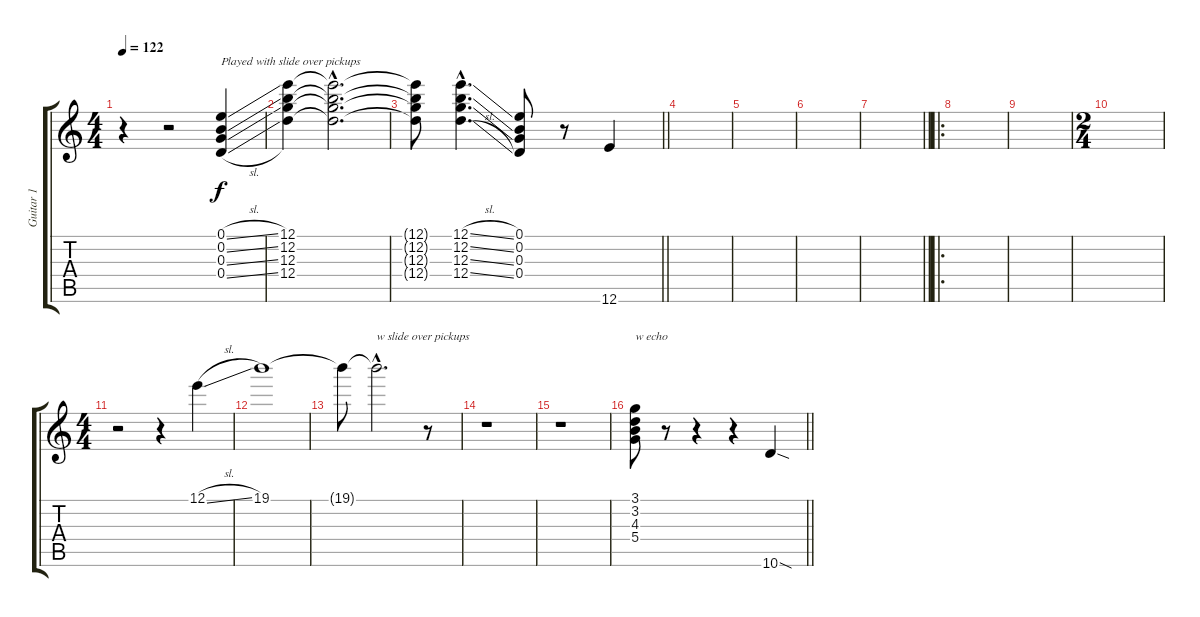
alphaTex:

\track ("Guitar 1" "Guitar 1") {instrument electricguitarclean}
\staff {score tabs}
\tuning (E4 B3 G3 D3 A2 E2) {hide}
\ts (4 4)
\tempo 122
\clef g2
\ks c
r.4{dy f instrument electricguitarclean} r.2 (0.1{sl} 0.2{sl} 0.3{sl} 0.4{sl}).4{txt "Played with slide over pickups"} |
(12.1 12.2 12.3 12.4).4 (12.1{hac t} 12.2{hac t} 12.3{hac t} 12.4{hac t}).2{d} |
\barLineRight lightlight
(12.1{t} 12.2{t} 12.3{t} 12.4{t}).8 (12.1{sl hac} 12.2{sl hac} 12.3{sl hac} 12.4{sl hac}).4{d} (0.1 0.2 0.3 0.4).8 r.8 12.6.4 |
|
|
|
\barLineRight lightlight
|
\ro
|
|
\ts (2 4)
|
\ts (4 4)
r.2 r.4 12.1{sl}.4 |
19.1.1 |
19.1{t}.8 19.1{hac t}.2{d txt "w slide over pickups"} r.8 |
r.1 |
r.1 |
\barLineRight lightlight
(3.1 3.2 4.3 5.4).8{txt "w echo"} r.8 r.4 r.4 10.6{sod}.4
